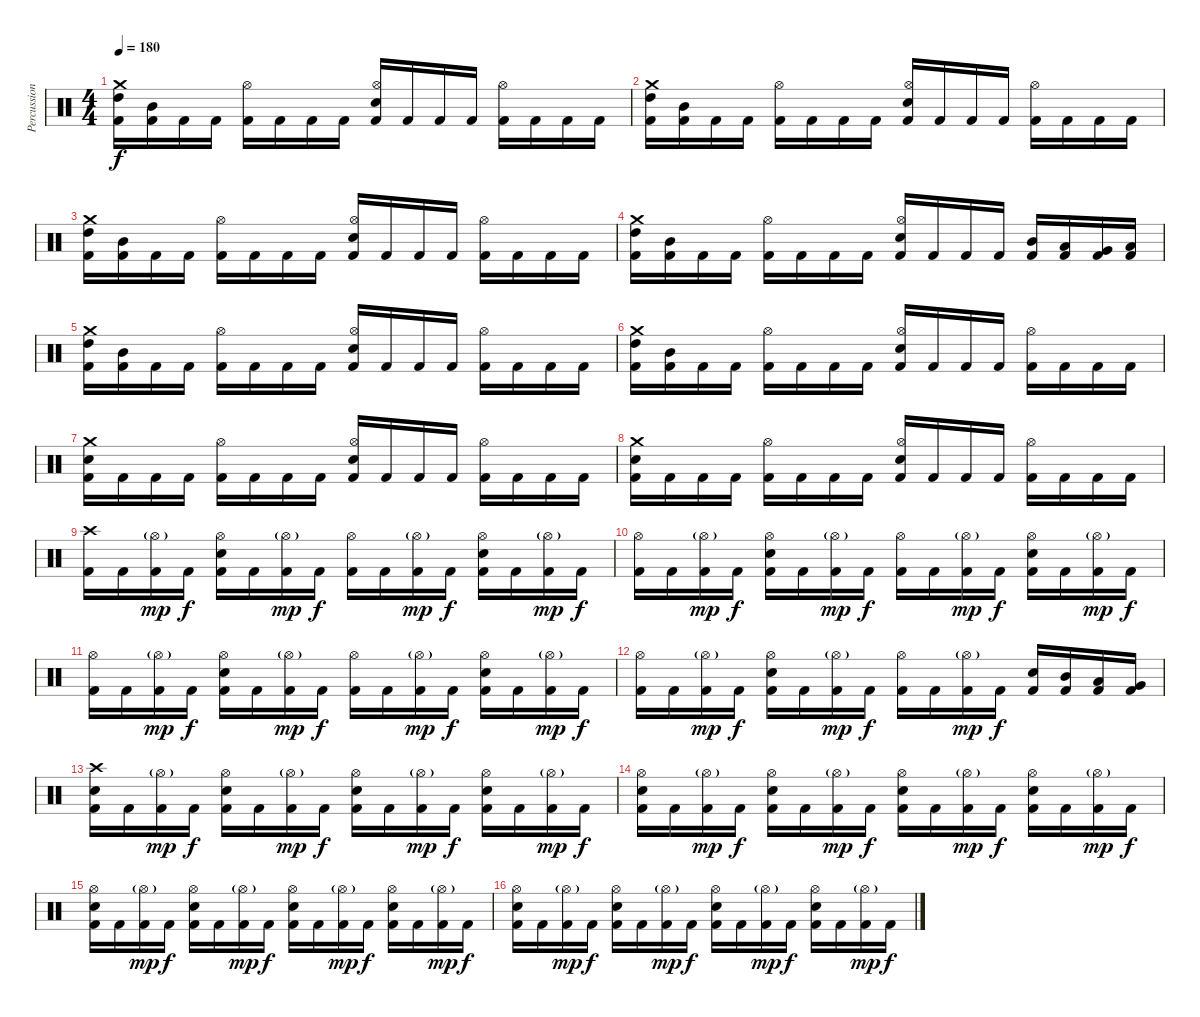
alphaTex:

\track ("Percussioni" "Percussion") {instrument percussion}
\staff {score}
\articulation defaults
\ts (4 4)
\tempo 180
\clef neutral
\ks c
("Crash medium (hit)" "High Tom (hit)" "Kick (hit) 2").16{dy f} ("Mid Tom (hit)" "Kick (hit) 2").16 "Kick (hit) 2".16 "Kick (hit) 2".16 ("Hi-Hat (open)" "Kick (hit) 2").16 "Kick (hit) 2".16 "Kick (hit) 2".16 "Kick (hit) 2".16 ("Hi-Hat (open)" "Electric Snare (hit)" "Kick (hit) 2").16 "Kick (hit) 2".16 "Kick (hit) 2".16 "Kick (hit) 2".16 ("Hi-Hat (open)" "Kick (hit) 2").16 "Kick (hit) 2".16 "Kick (hit) 2".16 "Kick (hit) 2".16 |
("Crash medium (hit)" "High Tom (hit)" "Kick (hit) 2").16 ("Mid Tom (hit)" "Kick (hit) 2").16 "Kick (hit) 2".16 "Kick (hit) 2".16 ("Hi-Hat (open)" "Kick (hit) 2").16 "Kick (hit) 2".16 "Kick (hit) 2".16 "Kick (hit) 2".16 ("Hi-Hat (open)" "Electric Snare (hit)" "Kick (hit) 2").16 "Kick (hit) 2".16 "Kick (hit) 2".16 "Kick (hit) 2".16 ("Hi-Hat (open)" "Kick (hit) 2").16 "Kick (hit) 2".16 "Kick (hit) 2".16 "Kick (hit) 2".16 |
("Crash medium (hit)" "High Tom (hit)" "Kick (hit) 2").16 ("Mid Tom (hit)" "Kick (hit) 2").16 "Kick (hit) 2".16 "Kick (hit) 2".16 ("Hi-Hat (open)" "Kick (hit) 2").16 "Kick (hit) 2".16 "Kick (hit) 2".16 "Kick (hit) 2".16 ("Hi-Hat (open)" "Electric Snare (hit)" "Kick (hit) 2").16 "Kick (hit) 2".16 "Kick (hit) 2".16 "Kick (hit) 2".16 ("Hi-Hat (open)" "Kick (hit) 2").16 "Kick (hit) 2".16 "Kick (hit) 2".16 "Kick (hit) 2".16 |
("Crash medium (hit)" "High Tom (hit)" "Kick (hit) 2").16 ("Mid Tom (hit)" "Kick (hit) 2").16 "Kick (hit) 2".16 "Kick (hit) 2".16 ("Hi-Hat (open)" "Kick (hit) 2").16 "Kick (hit) 2".16 "Kick (hit) 2".16 "Kick (hit) 2".16 ("Hi-Hat (open)" "Electric Snare (hit)" "Kick (hit) 2").16 "Kick (hit) 2".16 "Kick (hit) 2".16 "Kick (hit) 2".16 ("Mid Tom (hit)" "Kick (hit) 2").16 ("Low Tom (hit)" "Kick (hit) 2").16 ("Very Low Tom (hit)" "Kick (hit) 2").16 ("Low Floor Tom (hit)" "Kick (hit) 2").16 |
("Crash medium (hit)" "High Tom (hit)" "Kick (hit) 2").16 ("Mid Tom (hit)" "Kick (hit) 2").16 "Kick (hit) 2".16 "Kick (hit) 2".16 ("Hi-Hat (open)" "Kick (hit) 2").16 "Kick (hit) 2".16 "Kick (hit) 2".16 "Kick (hit) 2".16 ("Hi-Hat (open)" "Electric Snare (hit)" "Kick (hit) 2").16 "Kick (hit) 2".16 "Kick (hit) 2".16 "Kick (hit) 2".16 ("Hi-Hat (open)" "Kick (hit) 2").16 "Kick (hit) 2".16 "Kick (hit) 2".16 "Kick (hit) 2".16 |
("Crash medium (hit)" "High Tom (hit)" "Kick (hit) 2").16 ("Mid Tom (hit)" "Kick (hit) 2").16 "Kick (hit) 2".16 "Kick (hit) 2".16 ("Hi-Hat (open)" "Kick (hit) 2").16 "Kick (hit) 2".16 "Kick (hit) 2".16 "Kick (hit) 2".16 ("Hi-Hat (open)" "Electric Snare (hit)" "Kick (hit) 2").16 "Kick (hit) 2".16 "Kick (hit) 2".16 "Kick (hit) 2".16 ("Hi-Hat (open)" "Kick (hit) 2").16 "Kick (hit) 2".16 "Kick (hit) 2".16 "Kick (hit) 2".16 |
("Crash medium (hit)" "Electric Snare (hit)" "Kick (hit) 2").16 "Kick (hit) 2".16 "Kick (hit) 2".16 "Kick (hit) 2".16 ("Hi-Hat (open)" "Kick (hit) 2").16 "Kick (hit) 2".16 "Kick (hit) 2".16 "Kick (hit) 2".16 ("Hi-Hat (open)" "Electric Snare (hit)" "Kick (hit) 2").16 "Kick (hit) 2".16 "Kick (hit) 2".16 "Kick (hit) 2".16 ("Hi-Hat (open)" "Kick (hit) 2").16 "Kick (hit) 2".16 "Kick (hit) 2".16 "Kick (hit) 2".16 |
("Crash medium (hit)" "Electric Snare (hit)" "Kick (hit) 2").16 "Kick (hit) 2".16 "Kick (hit) 2".16 "Kick (hit) 2".16 ("Hi-Hat (open)" "Kick (hit) 2").16 "Kick (hit) 2".16 "Kick (hit) 2".16 "Kick (hit) 2".16 ("Hi-Hat (open)" "Electric Snare (hit)" "Kick (hit) 2").16 "Kick (hit) 2".16 "Kick (hit) 2".16 "Kick (hit) 2".16 ("Hi-Hat (open)" "Kick (hit) 2").16 "Kick (hit) 2".16 "Kick (hit) 2".16 "Kick (hit) 2".16 |
("Crash high (hit)" "Kick (hit) 2").16 "Kick (hit) 2".16 ("Hi-Hat (open)"{g} "Kick (hit) 2").16{dy mp} "Kick (hit) 2".16{dy f} ("Hi-Hat (open)" "Electric Snare (hit)" "Kick (hit) 2").16 "Kick (hit) 2".16 ("Hi-Hat (open)"{g} "Kick (hit) 2").16{dy mp} "Kick (hit) 2".16{dy f} ("Hi-Hat (open)" "Kick (hit) 2").16 "Kick (hit) 2".16 ("Hi-Hat (open)"{g} "Kick (hit) 2").16{dy mp} "Kick (hit) 2".16{dy f} ("Hi-Hat (open)" "Electric Snare (hit)" "Kick (hit) 2").16 "Kick (hit) 2".16 ("Hi-Hat (open)"{g} "Kick (hit) 2").16{dy mp} "Kick (hit) 2".16{dy f} |
("Hi-Hat (open)" "Kick (hit) 2").16 "Kick (hit) 2".16 ("Hi-Hat (open)"{g} "Kick (hit) 2").16{dy mp} "Kick (hit) 2".16{dy f} ("Hi-Hat (open)" "Electric Snare (hit)" "Kick (hit) 2").16 "Kick (hit) 2".16 ("Hi-Hat (open)"{g} "Kick (hit) 2").16{dy mp} "Kick (hit) 2".16{dy f} ("Hi-Hat (open)" "Kick (hit) 2").16 "Kick (hit) 2".16 ("Hi-Hat (open)"{g} "Kick (hit) 2").16{dy mp} "Kick (hit) 2".16{dy f} ("Hi-Hat (open)" "Electric Snare (hit)" "Kick (hit) 2").16 "Kick (hit) 2".16 ("Hi-Hat (open)"{g} "Kick (hit) 2").16{dy mp} "Kick (hit) 2".16{dy f} |
("Hi-Hat (open)" "Kick (hit) 2").16 "Kick (hit) 2".16 ("Hi-Hat (open)"{g} "Kick (hit) 2").16{dy mp} "Kick (hit) 2".16{dy f} ("Hi-Hat (open)" "Electric Snare (hit)" "Kick (hit) 2").16 "Kick (hit) 2".16 ("Hi-Hat (open)"{g} "Kick (hit) 2").16{dy mp} "Kick (hit) 2".16{dy f} ("Hi-Hat (open)" "Kick (hit) 2").16 "Kick (hit) 2".16 ("Hi-Hat (open)"{g} "Kick (hit) 2").16{dy mp} "Kick (hit) 2".16{dy f} ("Hi-Hat (open)" "Electric Snare (hit)" "Kick (hit) 2").16 "Kick (hit) 2".16 ("Hi-Hat (open)"{g} "Kick (hit) 2").16{dy mp} "Kick (hit) 2".16{dy f} |
("Hi-Hat (open)" "Kick (hit) 2").16 "Kick (hit) 2".16 ("Hi-Hat (open)"{g} "Kick (hit) 2").16{dy mp} "Kick (hit) 2".16{dy f} ("Hi-Hat (open)" "Electric Snare (hit)" "Kick (hit) 2").16 "Kick (hit) 2".16 ("Hi-Hat (open)"{g} "Kick (hit) 2").16{dy mp} "Kick (hit) 2".16{dy f} ("Hi-Hat (open)" "Kick (hit) 2").16 "Kick (hit) 2".16 ("Hi-Hat (open)"{g} "Kick (hit) 2").16{dy mp} "Kick (hit) 2".16{dy f} ("Electric Snare (hit)" "Kick (hit) 2").16 ("Mid Tom (hit)" "Kick (hit) 2").16 ("Low Tom (hit)" "Kick (hit) 2").16 ("Very Low Tom (hit)" "Kick (hit) 2").16 |
("Crash high (hit)" "Electric Snare (hit)" "Kick (hit) 2").16 "Kick (hit) 2".16 ("Hi-Hat (open)"{g} "Kick (hit) 2").16{dy mp} "Kick (hit) 2".16{dy f} ("Hi-Hat (open)" "Electric Snare (hit)" "Kick (hit) 2").16 "Kick (hit) 2".16 ("Hi-Hat (open)"{g} "Kick (hit) 2").16{dy mp} "Kick (hit) 2".16{dy f} ("Hi-Hat (open)" "Electric Snare (hit)" "Kick (hit) 2").16 "Kick (hit) 2".16 ("Hi-Hat (open)"{g} "Kick (hit) 2").16{dy mp} "Kick (hit) 2".16{dy f} ("Hi-Hat (open)" "Electric Snare (hit)" "Kick (hit) 2").16 "Kick (hit) 2".16 ("Hi-Hat (open)"{g} "Kick (hit) 2").16{dy mp} "Kick (hit) 2".16{dy f} |
("Hi-Hat (open)" "Electric Snare (hit)" "Kick (hit) 2").16 "Kick (hit) 2".16 ("Hi-Hat (open)"{g} "Kick (hit) 2").16{dy mp} "Kick (hit) 2".16{dy f} ("Hi-Hat (open)" "Electric Snare (hit)" "Kick (hit) 2").16 "Kick (hit) 2".16 ("Hi-Hat (open)"{g} "Kick (hit) 2").16{dy mp} "Kick (hit) 2".16{dy f} ("Hi-Hat (open)" "Electric Snare (hit)" "Kick (hit) 2").16 "Kick (hit) 2".16 ("Hi-Hat (open)"{g} "Kick (hit) 2").16{dy mp} "Kick (hit) 2".16{dy f} ("Hi-Hat (open)" "Electric Snare (hit)" "Kick (hit) 2").16 "Kick (hit) 2".16 ("Hi-Hat (open)"{g} "Kick (hit) 2").16{dy mp} "Kick (hit) 2".16{dy f} |
("Hi-Hat (open)" "Electric Snare (hit)" "Kick (hit) 2").16 "Kick (hit) 2".16 ("Hi-Hat (open)"{g} "Kick (hit) 2").16{dy mp} "Kick (hit) 2".16{dy f} ("Hi-Hat (open)" "Electric Snare (hit)" "Kick (hit) 2").16 "Kick (hit) 2".16 ("Hi-Hat (open)"{g} "Kick (hit) 2").16{dy mp} "Kick (hit) 2".16{dy f} ("Hi-Hat (open)" "Electric Snare (hit)" "Kick (hit) 2").16 "Kick (hit) 2".16 ("Hi-Hat (open)"{g} "Kick (hit) 2").16{dy mp} "Kick (hit) 2".16{dy f} ("Hi-Hat (open)" "Electric Snare (hit)" "Kick (hit) 2").16 "Kick (hit) 2".16 ("Hi-Hat (open)"{g} "Kick (hit) 2").16{dy mp} "Kick (hit) 2".16{dy f} |
("Hi-Hat (open)" "Electric Snare (hit)" "Kick (hit) 2").16 "Kick (hit) 2".16 ("Hi-Hat (open)"{g} "Kick (hit) 2").16{dy mp} "Kick (hit) 2".16{dy f} ("Hi-Hat (open)" "Electric Snare (hit)" "Kick (hit) 2").16 "Kick (hit) 2".16 ("Hi-Hat (open)"{g} "Kick (hit) 2").16{dy mp} "Kick (hit) 2".16{dy f} ("Hi-Hat (open)" "Electric Snare (hit)" "Kick (hit) 2").16 "Kick (hit) 2".16 ("Hi-Hat (open)"{g} "Kick (hit) 2").16{dy mp} "Kick (hit) 2".16{dy f} ("Hi-Hat (open)" "Electric Snare (hit)" "Kick (hit) 2").16 "Kick (hit) 2".16 ("Hi-Hat (open)"{g} "Kick (hit) 2").16{dy mp} "Kick (hit) 2".16{dy f}
